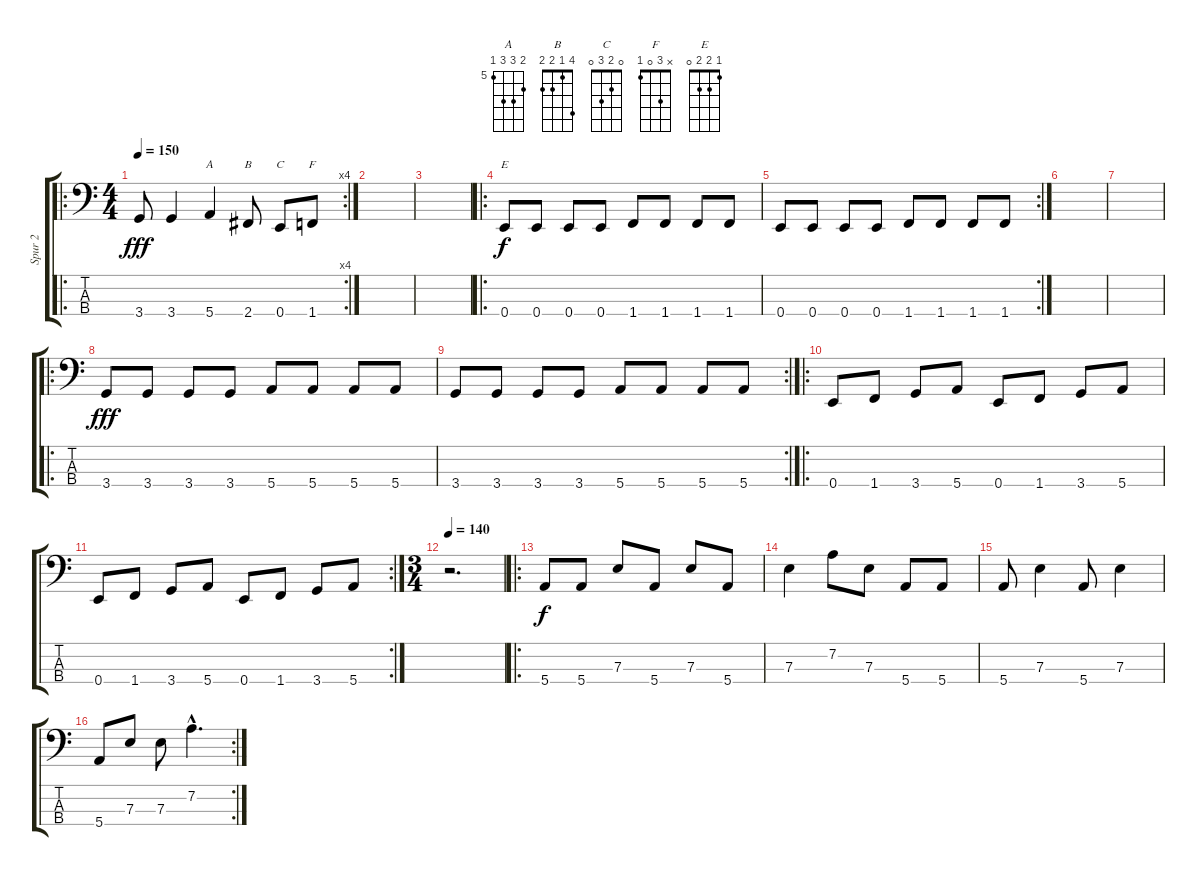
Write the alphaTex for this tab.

\track ("Spur 2" "Spur 2") {instrument electricbassfinger}
\staff {score tabs}
\tuning (G2 D2 A1 E1) {hide}
\chord ("A" 6 7 7 5) {firstfret 5}
\chord ("B" 4 1 2 2)
\chord ("C" 0 2 3 0)
\chord ("F" x 3 0 1)
\chord ("E" 1 2 2 0)
\ro
\rc 4
\ts (4 4)
\tempo 150
\clef f4
\ks c
3.4.8{dy fff} 3.4.4 5.4.4{ch "A"} 2.4.8{ch "B"} 0.4.8{ch "C"} 1.4.8{ch "F"} |
|
|
\ro
0.4.8{ch "E" dy f} 0.4.8 0.4.8 0.4.8 1.4.8 1.4.8 1.4.8 1.4.8 |
\rc 2
0.4.8 0.4.8 0.4.8 0.4.8 1.4.8 1.4.8 1.4.8 1.4.8 |
|
|
\ro
3.4.8{dy fff} 3.4.8 3.4.8 3.4.8 5.4.8 5.4.8 5.4.8 5.4.8 |
\rc 2
3.4.8 3.4.8 3.4.8 3.4.8 5.4.8 5.4.8 5.4.8 5.4.8 |
\ro
0.4.8 1.4.8 3.4.8 5.4.8 0.4.8 1.4.8 3.4.8 5.4.8 |
\rc 2
0.4.8 1.4.8 3.4.8 5.4.8 0.4.8 1.4.8 3.4.8 5.4.8 |
\ts (3 4)
\tempo 140
r.2{d} |
\ro
5.4.8{dy f} 5.4.8 7.3.8 5.4.8 7.3.8 5.4.8 |
7.3.4 7.2.8 7.3.8 5.4.8 5.4.8 |
5.4.8 7.3.4 5.4.8 7.3.4 |
\rc 2
5.4.8 7.3.8 7.3.8 7.2{hac}.4{d}
